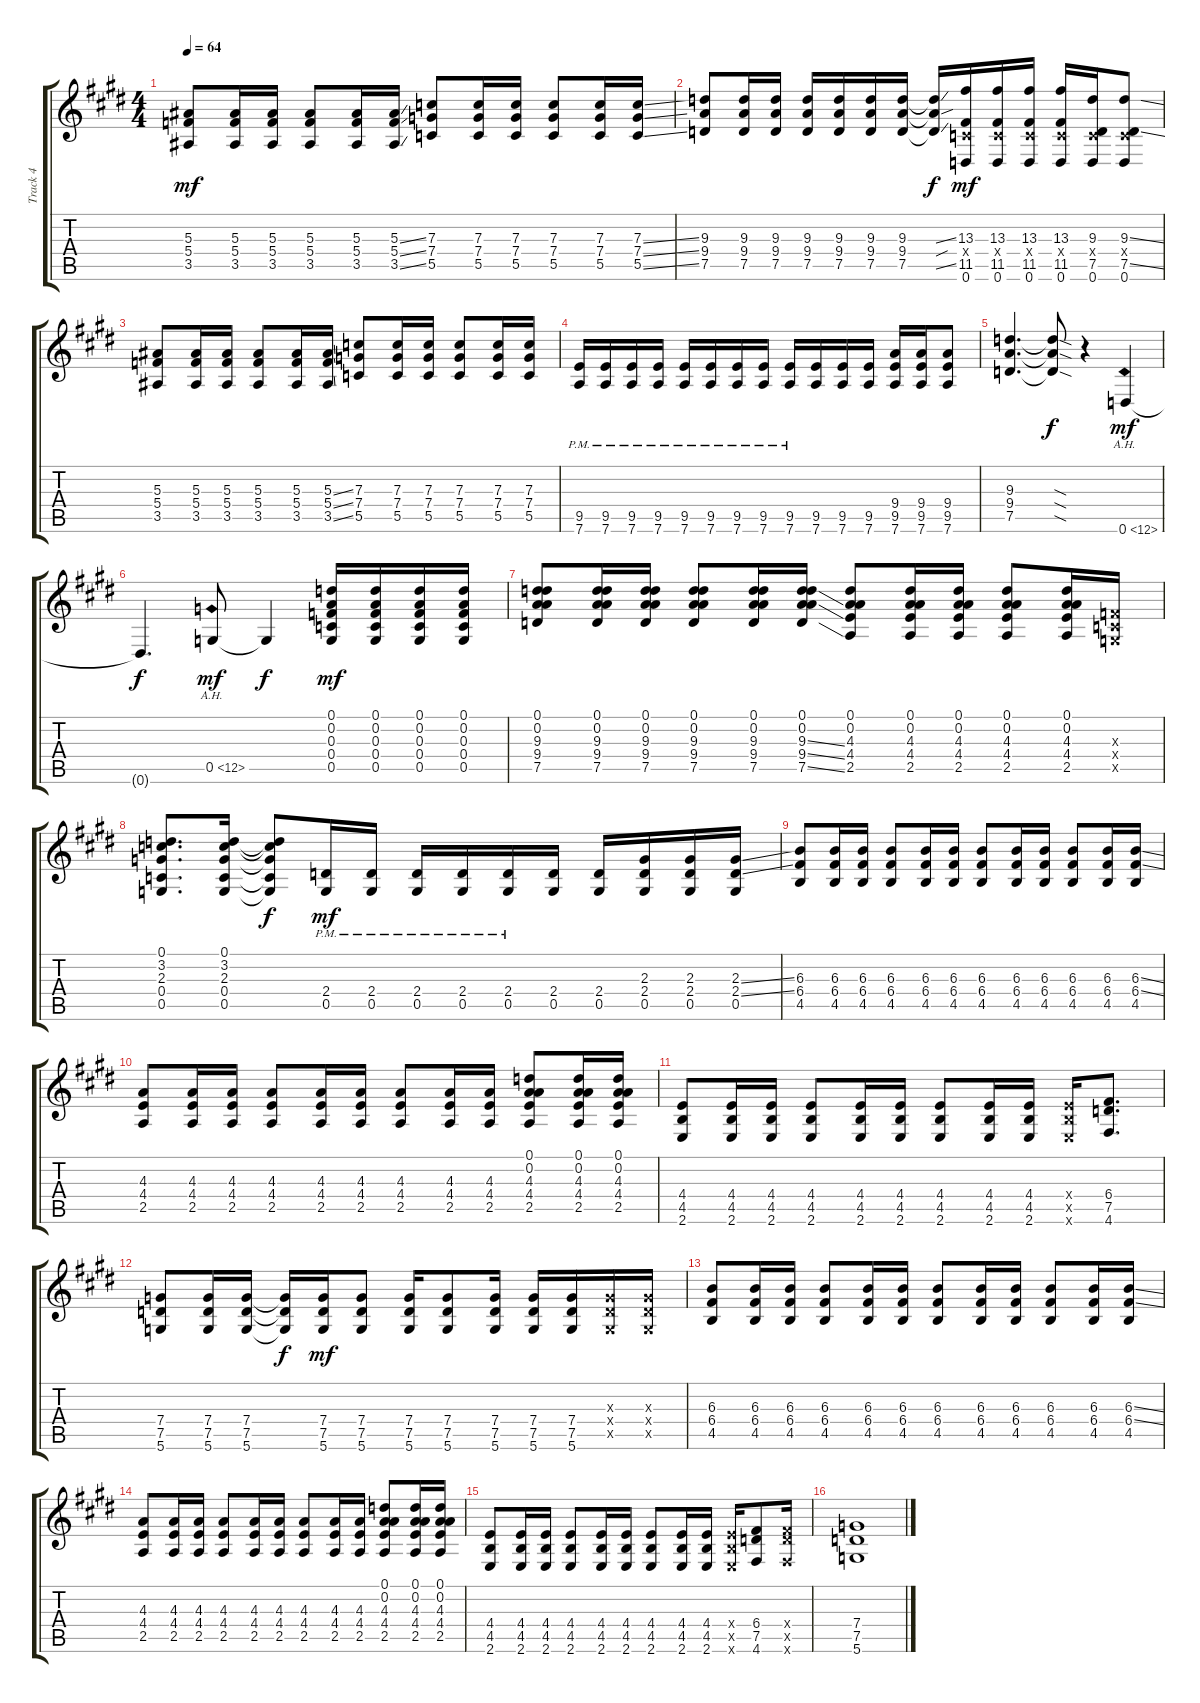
\track ("Track 4" "Track 4") {instrument distortionguitar}
\staff {score tabs}
\tuning (D4 A3 F3 C3 G2 D2) {hide}
\ts (4 4)
\tempo 64
\clef g2
\ks e
(5.3 5.4 3.5).8{dy mf} (5.3 5.4 3.5).16 (5.3 5.4 3.5).16 (5.3 5.4 3.5).8 (5.3 5.4 3.5).16 (5.3{ss} 5.4{ss} 3.5{ss}).16 (7.3 7.4 5.5).8 (7.3 7.4 5.5).16 (7.3 7.4 5.5).16 (7.3 7.4 5.5).8 (7.3 7.4 5.5).16 (7.3{ss} 7.4{ss} 5.5{ss}).16 |
(9.3 9.4 7.5).8 (9.3 9.4 7.5).16 (9.3 9.4 7.5).16 (9.3 9.4 7.5).16 (9.3 9.4 7.5).16 (9.3 9.4 7.5).16 (9.3 9.4 7.5).16 (9.3{ss t} 9.4{sou t} 7.5{ss t}).16{dy f} (13.3 0.4{x} 11.5 0.6).16{dy mf} (13.3 0.4{x} 11.5 0.6).16 (13.3 0.4{x} 11.5 0.6).16 (13.3 0.4{x} 11.5 0.6).16 (9.3 0.4{x} 7.5 0.6).16 (9.3{ss} 0.4{x} 7.5{ss} 0.6).8 |
(5.3 5.4 3.5).8 (5.3 5.4 3.5).16 (5.3 5.4 3.5).16 (5.3 5.4 3.5).8 (5.3 5.4 3.5).16 (5.3{ss} 5.4{ss} 3.5{ss}).16 (7.3 7.4 5.5).8 (7.3 7.4 5.5).16 (7.3 7.4 5.5).16 (7.3 7.4 5.5).8 (7.3 7.4 5.5).16 (7.3 7.4 5.5).16 |
(9.5{pm} 7.6{pm}).16 (9.5{pm} 7.6{pm}).16 (9.5{pm} 7.6{pm}).16 (9.5{pm} 7.6{pm}).16 (9.5{pm} 7.6{pm}).16 (9.5{pm} 7.6{pm}).16 (9.5{pm} 7.6{pm}).16 (9.5{pm} 7.6{pm}).16 (9.5{pm} 7.6{pm}).16 (9.5 7.6).16 (9.5 7.6).16 (9.5 7.6).16 (9.4 9.5 7.6).16 (9.4 9.5 7.6).16 (9.4 9.5 7.6).8 |
(9.3 9.4 7.5).4{d} (9.3{sod t} 9.4{sod t} 7.5{sod t}).8{dy f} r.4 0.6{ah 12}.4{dy mf} |
0.6{t}.4{d dy f} 0.5{ah 12}.8{dy mf} 0.5{t}.4{dy f} (0.1 0.2 0.3 0.4 0.5).16{dy mf} (0.1 0.2 0.3 0.4 0.5).16 (0.1 0.2 0.3 0.4 0.5).16 (0.1 0.2 0.3 0.4 0.5).16 |
(0.1 0.2 9.3 9.4 7.5).8 (0.1 0.2 9.3 9.4 7.5).16 (0.1 0.2 9.3 9.4 7.5).16 (0.1 0.2 9.3 9.4 7.5).8 (0.1 0.2 9.3 9.4 7.5).16 (0.1 0.2 9.3{ss} 9.4{ss} 7.5{ss}).16 (0.1 0.2 4.3 4.4 2.5).8 (0.1 0.2 4.3 4.4 2.5).16 (0.1 0.2 4.3 4.4 2.5).16 (0.1 0.2 4.3 4.4 2.5).8 (0.1 0.2 4.3 4.4 2.5).16 (0.3{x} 0.4{x} 0.5{x}).16 |
(0.1 3.2 2.3 0.4 0.5).8{d} (0.1 3.2 2.3 0.4 0.5).16 (0.1{t} 3.2{t} 2.3{t} 0.4{t} 0.5{t}).8{dy f} (2.4{pm} 0.5{pm}).16{dy mf} (2.4{pm} 0.5{pm}).16 (2.4{pm} 0.5{pm}).16 (2.4{pm} 0.5{pm}).16 (2.4{pm} 0.5{pm}).16 (2.4 0.5).16 (2.4 0.5).16 (2.3 2.4 0.5).16 (2.3 2.4 0.5).16 (2.3{ss} 2.4{ss} 0.5).16 |
(6.3 6.4 4.5).8 (6.3 6.4 4.5).16 (6.3 6.4 4.5).16 (6.3 6.4 4.5).8 (6.3 6.4 4.5).16 (6.3 6.4 4.5).16 (6.3 6.4 4.5).8 (6.3 6.4 4.5).16 (6.3 6.4 4.5).16 (6.3 6.4 4.5).8 (6.3 6.4 4.5).16 (6.3{ss} 6.4{ss} 4.5).16 |
(4.3 4.4 2.5).8 (4.3 4.4 2.5).16 (4.3 4.4 2.5).16 (4.3 4.4 2.5).8 (4.3 4.4 2.5).16 (4.3 4.4 2.5).16 (4.3 4.4 2.5).8 (4.3 4.4 2.5).16 (4.3 4.4 2.5).16 (0.1 0.2 4.3 4.4 2.5).8 (0.1 0.2 4.3 4.4 2.5).16 (0.1 0.2 4.3 4.4 2.5).16 |
(4.4 4.5 2.6).8 (4.4 4.5 2.6).16 (4.4 4.5 2.6).16 (4.4 4.5 2.6).8 (4.4 4.5 2.6).16 (4.4 4.5 2.6).16 (4.4 4.5 2.6).8 (4.4 4.5 2.6).16 (4.4 4.5 2.6).16 (4.4{x} 4.5{x} 2.6{x}).16 (6.4 7.5 4.6).8{d} |
(7.4 7.5 5.6).8 (7.4 7.5 5.6).16 (7.4 7.5 5.6).16 (7.4{t} 7.5{t} 5.6{t}).16{dy f} (7.4 7.5 5.6).16{dy mf} (7.4 7.5 5.6).8 (7.4 7.5 5.6).16 (7.4 7.5 5.6).8 (7.4 7.5 5.6).16 (7.4 7.5 5.6).16 (7.4 7.5 5.6).16 (2.3{x} 2.4{x} 0.5{x}).16 (2.3{x} 2.4{x} 0.5{x}).16 |
(6.3 6.4 4.5).8 (6.3 6.4 4.5).16 (6.3 6.4 4.5).16 (6.3 6.4 4.5).8 (6.3 6.4 4.5).16 (6.3 6.4 4.5).16 (6.3 6.4 4.5).8 (6.3 6.4 4.5).16 (6.3 6.4 4.5).16 (6.3 6.4 4.5).8 (6.3 6.4 4.5).16 (6.3{ss} 6.4{ss} 4.5).16 |
(4.3 4.4 2.5).8 (4.3 4.4 2.5).16 (4.3 4.4 2.5).16 (4.3 4.4 2.5).8 (4.3 4.4 2.5).16 (4.3 4.4 2.5).16 (4.3 4.4 2.5).8 (4.3 4.4 2.5).16 (4.3 4.4 2.5).16 (0.1 0.2 4.3 4.4 2.5).8 (0.1 0.2 4.3 4.4 2.5).16 (0.1 0.2 4.3 4.4 2.5).16 |
(4.4 4.5 2.6).8 (4.4 4.5 2.6).16 (4.4 4.5 2.6).16 (4.4 4.5 2.6).8 (4.4 4.5 2.6).16 (4.4 4.5 2.6).16 (4.4 4.5 2.6).8 (4.4 4.5 2.6).16 (4.4 4.5 2.6).16 (4.4{x} 4.5{x} 2.6{x}).16 (6.4 7.5 4.6).8 (6.4{x} 7.5{x} 4.6{x}).16 |
(7.4 7.5 5.6).1
